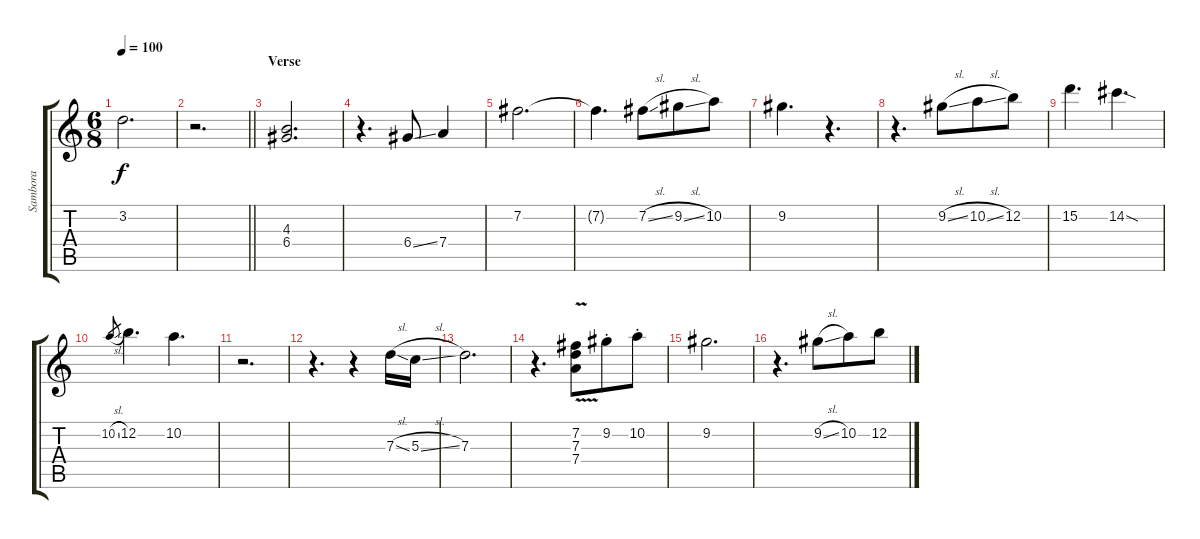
\track ("Sambora" "Sambora") {instrument electricguitarclean}
\staff {score tabs}
\tuning (E4 B3 G3 D3 A2 E2) {hide}
\ts (6 8)
\tempo 100
\clef g2
\ks c
3.2.2{d dy f} |
\barLineRight lightlight
r.2{d} |
\section ("" "Verse")
(4.3 6.4).2{d} |
r.4{d} 6.4{ss}.8 7.4.4{volume 13} |
7.2.2{d} |
7.2{t}.4{d volume 13} 7.2{sl}.8 9.2{sl}.8{volume 13} 10.2.8{volume 13} |
9.2.4{d} r.4{d} |
r.4{d} 9.2{sl}.8 10.2{sl}.8{volume 13} 12.2.8{volume 13} |
15.2.4{d} 14.2{sod}.4{d} |
10.2{sl}.8{gr} 12.2.4{d} 10.2.4{d} |
r.2{d} |
r.4{d} r.4 7.3{sl}.16 5.3{sl}.16 |
7.3.2{d} |
r.4{d} (7.2{v} 7.3{v} 7.4{v}).8 9.2{st}.8 10.2{st}.8 |
9.2.2{d} |
r.4{d} 9.2{sl}.8 10.2.8 12.2.8
